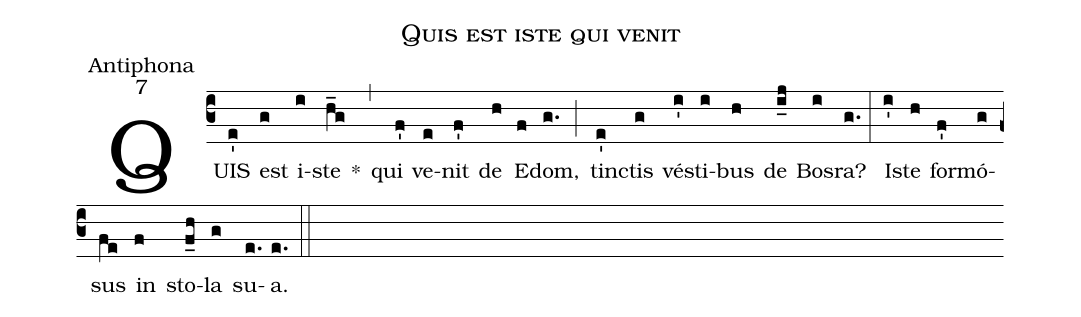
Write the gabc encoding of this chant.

name:Quis est iste qui venit;
office-part:Antiphona;
mode:7;
%%
(c3) QUIS(e') est(g) i(i)ste(h_g) *(,) qui(f') ve(e)nit(f') de(h) E(f)dom,(g.) (;) tin(e')ctis(g) vé(i')sti(i)bus(h) de(i_j) Bos(i)ra?(g.) (:) I(i')ste(h) for(f')mó(g)sus(fe) in(f) sto(f_h)la(g) su(e.)a.(e.) (::)
